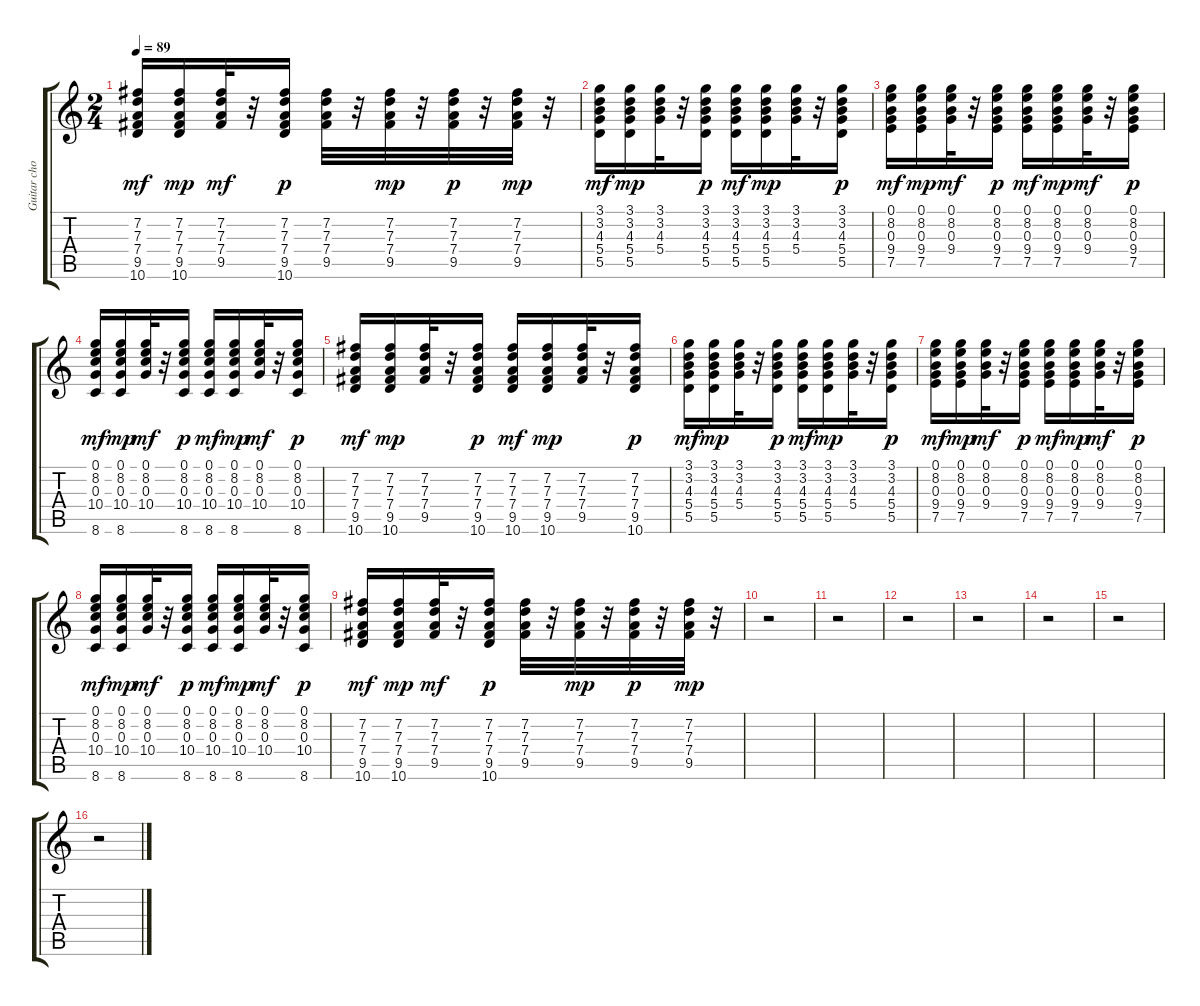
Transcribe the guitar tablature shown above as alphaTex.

\track ("Guitar chords" "Guitar cho") {instrument electricguitarmuted}
\staff {score tabs}
\tuning (E4 B3 G3 D3 A2 E2) {hide}
\ts (2 4)
\tempo 89
\clef g2
\ks c
(7.2 7.3 7.4 9.5 10.6).16{dy mf} (7.2 7.3 7.4 9.5 10.6).16{dy mp} (7.2 7.3 7.4 9.5).32{dy mf} r.32 (7.2 7.3 7.4 9.5 10.6).16{dy p} (7.2 7.3 7.4 9.5).32 r.32 (7.2 7.3 7.4 9.5).32{dy mp} r.32 (7.2 7.3 7.4 9.5).32{dy p} r.32 (7.2 7.3 7.4 9.5).32{dy mp} r.32 |
(3.1 3.2 4.3 5.4 5.5).16{dy mf} (3.1 3.2 4.3 5.4 5.5).16{dy mp} (3.1 3.2 4.3 5.4).32 r.32 (3.1 3.2 4.3 5.4 5.5).16{dy p} (3.1 3.2 4.3 5.4 5.5).16{dy mf} (3.1 3.2 4.3 5.4 5.5).16{dy mp} (3.1 3.2 4.3 5.4).32 r.32 (3.1 3.2 4.3 5.4 5.5).16{dy p} |
(0.1 8.2 0.3 9.4 7.5).16{dy mf} (0.1 8.2 0.3 9.4 7.5).16{dy mp} (0.1 8.2 0.3 9.4).32{dy mf} r.32 (0.1 8.2 0.3 9.4 7.5).16{dy p} (0.1 8.2 0.3 9.4 7.5).16{dy mf} (0.1 8.2 0.3 9.4 7.5).16{dy mp} (0.1 8.2 0.3 9.4).32{dy mf} r.32 (0.1 8.2 0.3 9.4 7.5).16{dy p} |
(0.1 8.2 0.3 10.4 8.6).16{dy mf} (0.1 8.2 0.3 10.4 8.6).16{dy mp} (0.1 8.2 0.3 10.4).32{dy mf} r.32 (0.1 8.2 0.3 10.4 8.6).16{dy p} (0.1 8.2 0.3 10.4 8.6).16{dy mf} (0.1 8.2 0.3 10.4 8.6).16{dy mp} (0.1 8.2 0.3 10.4).32{dy mf} r.32 (0.1 8.2 0.3 10.4 8.6).16{dy p} |
(7.2 7.3 7.4 9.5 10.6).16{dy mf} (7.2 7.3 7.4 9.5 10.6).16{dy mp} (7.2 7.3 7.4 9.5).32 r.32 (7.2 7.3 7.4 9.5 10.6).16{dy p} (7.2 7.3 7.4 9.5 10.6).16{dy mf} (7.2 7.3 7.4 9.5 10.6).16{dy mp} (7.2 7.3 7.4 9.5).32 r.32 (7.2 7.3 7.4 9.5 10.6).16{dy p} |
(3.1 3.2 4.3 5.4 5.5).16{dy mf} (3.1 3.2 4.3 5.4 5.5).16{dy mp} (3.1 3.2 4.3 5.4).32 r.32 (3.1 3.2 4.3 5.4 5.5).16{dy p} (3.1 3.2 4.3 5.4 5.5).16{dy mf} (3.1 3.2 4.3 5.4 5.5).16{dy mp} (3.1 3.2 4.3 5.4).32 r.32 (3.1 3.2 4.3 5.4 5.5).16{dy p} |
(0.1 8.2 0.3 9.4 7.5).16{dy mf} (0.1 8.2 0.3 9.4 7.5).16{dy mp} (0.1 8.2 0.3 9.4).32{dy mf} r.32 (0.1 8.2 0.3 9.4 7.5).16{dy p} (0.1 8.2 0.3 9.4 7.5).16{dy mf} (0.1 8.2 0.3 9.4 7.5).16{dy mp} (0.1 8.2 0.3 9.4).32{dy mf} r.32 (0.1 8.2 0.3 9.4 7.5).16{dy p} |
(0.1 8.2 0.3 10.4 8.6).16{dy mf} (0.1 8.2 0.3 10.4 8.6).16{dy mp} (0.1 8.2 0.3 10.4).32{dy mf} r.32 (0.1 8.2 0.3 10.4 8.6).16{dy p} (0.1 8.2 0.3 10.4 8.6).16{dy mf} (0.1 8.2 0.3 10.4 8.6).16{dy mp} (0.1 8.2 0.3 10.4).32{dy mf} r.32 (0.1 8.2 0.3 10.4 8.6).16{dy p} |
(7.2 7.3 7.4 9.5 10.6).16{dy mf} (7.2 7.3 7.4 9.5 10.6).16{dy mp} (7.2 7.3 7.4 9.5).32{dy mf} r.32 (7.2 7.3 7.4 9.5 10.6).16{dy p} (7.2 7.3 7.4 9.5).32 r.32 (7.2 7.3 7.4 9.5).32{dy mp} r.32 (7.2 7.3 7.4 9.5).32{dy p} r.32 (7.2 7.3 7.4 9.5).32{dy mp} r.32 |
r.2 |
r.2 |
r.2 |
r.2 |
r.2 |
r.2 |
r.2
